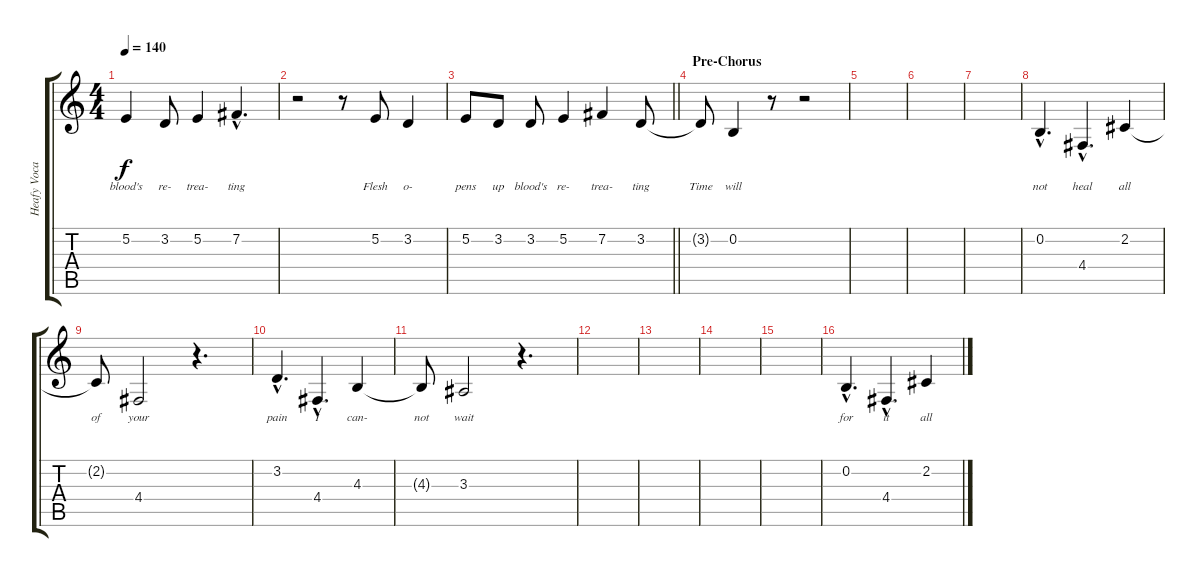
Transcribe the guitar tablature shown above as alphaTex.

\track ("Heafy Vocals" "Heafy Voca") {instrument lead2sawtooth}
\staff {score tabs}
\tuning (E4 B3 G3 D3 A2 B1) {hide}
\ts (4 4)
\tempo 140
\clef g2
\ks c
5.2.4{lyrics (0 "blood's") lyrics (1 "") lyrics (2 "") lyrics (3 "") lyrics (4 "") dy f} 3.2.8{lyrics (0 "re-") lyrics (1 "") lyrics (2 "") lyrics (3 "") lyrics (4 "")} 5.2.4{lyrics (0 "trea-") lyrics (1 "") lyrics (2 "") lyrics (3 "") lyrics (4 "")} 7.2{hac}.4{d lyrics (0 "ting") lyrics (1 "") lyrics (2 "") lyrics (3 "") lyrics (4 "")} |
r.2 r.8 5.2.8{lyrics (0 "Flesh") lyrics (1 "") lyrics (2 "") lyrics (3 "") lyrics (4 "")} 3.2.4{lyrics (0 "o-") lyrics (1 "") lyrics (2 "") lyrics (3 "") lyrics (4 "")} |
\barLineRight lightlight
5.2.8{lyrics (0 "pens") lyrics (1 "") lyrics (2 "") lyrics (3 "") lyrics (4 "")} 3.2.8{lyrics (0 "up") lyrics (1 "") lyrics (2 "") lyrics (3 "") lyrics (4 "")} 3.2.8{lyrics (0 "blood's") lyrics (1 "") lyrics (2 "") lyrics (3 "") lyrics (4 "")} 5.2.4{lyrics (0 "re-") lyrics (1 "") lyrics (2 "") lyrics (3 "") lyrics (4 "")} 7.2.4{lyrics (0 "trea-") lyrics (1 "") lyrics (2 "") lyrics (3 "") lyrics (4 "")} 3.2.8{lyrics (0 "ting") lyrics (1 "") lyrics (2 "") lyrics (3 "") lyrics (4 "")} |
\section ("" "Pre-Chorus")
3.2{t}.8{lyrics (0 "Time") lyrics (1 "") lyrics (2 "") lyrics (3 "") lyrics (4 "")} 0.2.4{lyrics (0 "will") lyrics (1 "") lyrics (2 "") lyrics (3 "") lyrics (4 "")} r.8 r.2 |
|
|
|
0.2{hac}.4{d lyrics (0 "not") lyrics (1 "") lyrics (2 "") lyrics (3 "") lyrics (4 "")} 4.4{hac}.4{d lyrics (0 "heal") lyrics (1 "") lyrics (2 "") lyrics (3 "") lyrics (4 "")} 2.2.4{lyrics (0 "all") lyrics (1 "") lyrics (2 "") lyrics (3 "") lyrics (4 "")} |
2.2{t}.8{lyrics (0 "of") lyrics (1 "") lyrics (2 "") lyrics (3 "") lyrics (4 "")} 4.4.2{lyrics (0 "your") lyrics (1 "") lyrics (2 "") lyrics (3 "") lyrics (4 "")} r.4{d} |
3.2{hac}.4{d lyrics (0 "pain") lyrics (1 "") lyrics (2 "") lyrics (3 "") lyrics (4 "")} 4.4{hac}.4{d lyrics (0 "I") lyrics (1 "") lyrics (2 "") lyrics (3 "") lyrics (4 "")} 4.3.4{lyrics (0 "can-") lyrics (1 "") lyrics (2 "") lyrics (3 "") lyrics (4 "")} |
4.3{t}.8{lyrics (0 "not") lyrics (1 "") lyrics (2 "") lyrics (3 "") lyrics (4 "")} 3.3.2{lyrics (0 "wait") lyrics (1 "") lyrics (2 "") lyrics (3 "") lyrics (4 "")} r.4{d} |
|
|
|
|
0.2{hac}.4{d lyrics (0 "for") lyrics (1 "") lyrics (2 "") lyrics (3 "") lyrics (4 "")} 4.4{hac}.4{d lyrics (0 "it") lyrics (1 "") lyrics (2 "") lyrics (3 "") lyrics (4 "")} 2.2.4{lyrics (0 "all") lyrics (1 "") lyrics (2 "") lyrics (3 "") lyrics (4 "")}
